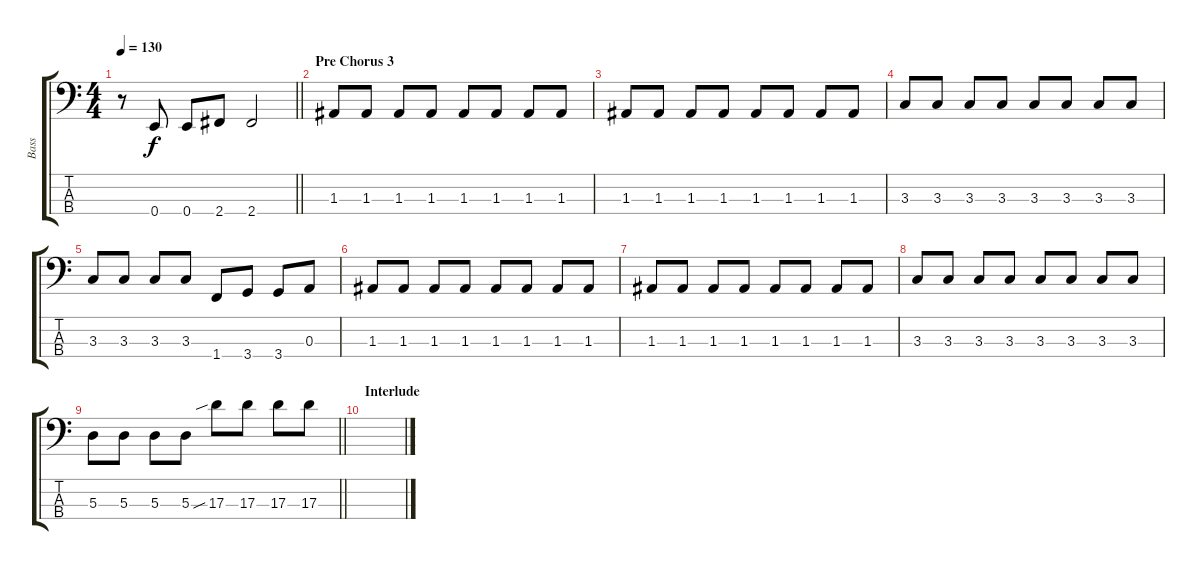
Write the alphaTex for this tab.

\track ("Bass" "Bass") {instrument electricbassfinger}
\staff {score tabs}
\tuning (G2 D2 A1 E1) {hide}
\ts (4 4)
\tempo 130
\clef f4
\barLineRight lightlight
\ks c
r.8{dy f} 0.4.8 0.4.8 2.4.8 2.4.2 |
\section ("" "Pre Chorus 3")
1.3.8 1.3.8 1.3.8 1.3.8 1.3.8 1.3.8 1.3.8 1.3.8 |
1.3.8 1.3.8 1.3.8 1.3.8 1.3.8 1.3.8 1.3.8 1.3.8 |
3.3.8 3.3.8 3.3.8 3.3.8 3.3.8 3.3.8 3.3.8 3.3.8 |
3.3.8 3.3.8 3.3.8 3.3.8 1.4.8 3.4.8 3.4.8 0.3.8 |
1.3.8 1.3.8 1.3.8 1.3.8 1.3.8 1.3.8 1.3.8 1.3.8 |
1.3.8 1.3.8 1.3.8 1.3.8 1.3.8 1.3.8 1.3.8 1.3.8 |
3.3.8 3.3.8 3.3.8 3.3.8 3.3.8 3.3.8 3.3.8 3.3.8 |
\barLineRight lightlight
5.3.8 5.3.8 5.3.8 5.3.8 17.3{sib}.8 17.3.8 17.3.8 17.3.8 |
\section ("" "Interlude")
